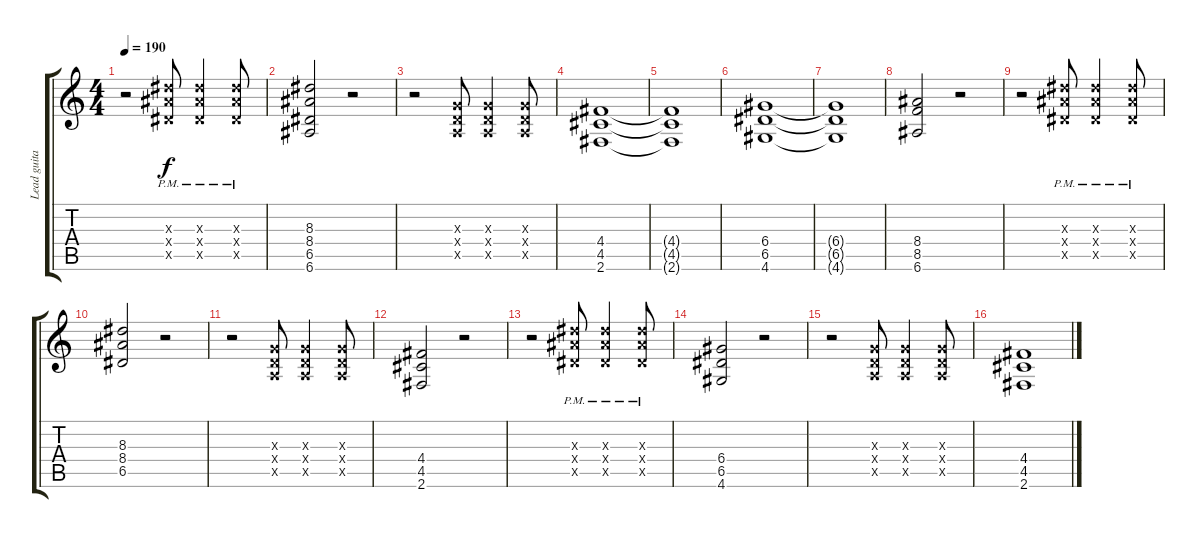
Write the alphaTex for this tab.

\track ("Lead guitar" "Lead guita") {instrument overdrivenguitar}
\staff {score tabs}
\tuning (E4 B3 G3 D3 A2 E2) {hide}
\ts (4 4)
\tempo 190
\clef g2
\ks c
r.2{dy f} (8.3{pm x} 8.4{pm x} 6.5{pm x}).8 (8.3{pm x} 8.4{pm x} 6.5{pm x}).4 (8.3{pm x} 8.4{pm x} 6.5{pm x}).8 |
(8.3 8.4 6.5 6.6).2 r.2 |
r.2 (0.3{x} 0.4{x} 0.5{x}).8 (0.3{x} 0.4{x} 0.5{x}).4 (0.3{x} 0.4{x} 0.5{x}).8 |
(4.4 4.5 2.6).1 |
(4.4{t} 4.5{t} 2.6{t}).1 |
(6.4 6.5 4.6).1 |
(6.4{t} 6.5{t} 4.6{t}).1 |
(8.4 8.5 6.6).2 r.2 |
r.2 (8.3{pm x} 8.4{pm x} 6.5{pm x}).8 (8.3{pm x} 8.4{pm x} 6.5{pm x}).4 (8.3{pm x} 8.4{pm x} 6.5{pm x}).8 |
(8.3 8.4 6.5).2 r.2 |
r.2 (0.3{x} 0.4{x} 0.5{x}).8 (0.3{x} 0.4{x} 0.5{x}).4 (0.3{x} 0.4{x} 0.5{x}).8 |
(4.4 4.5 2.6).2 r.2 |
r.2 (8.3{pm x} 8.4{pm x} 6.5{pm x}).8 (8.3{pm x} 8.4{pm x} 6.5{pm x}).4 (8.3{pm x} 8.4{pm x} 6.5{pm x}).8 |
(6.4 6.5 4.6).2 r.2 |
r.2 (0.3{x} 0.4{x} 0.5{x}).8 (0.3{x} 0.4{x} 0.5{x}).4 (0.3{x} 0.4{x} 0.5{x}).8 |
(4.4 4.5 2.6).1
